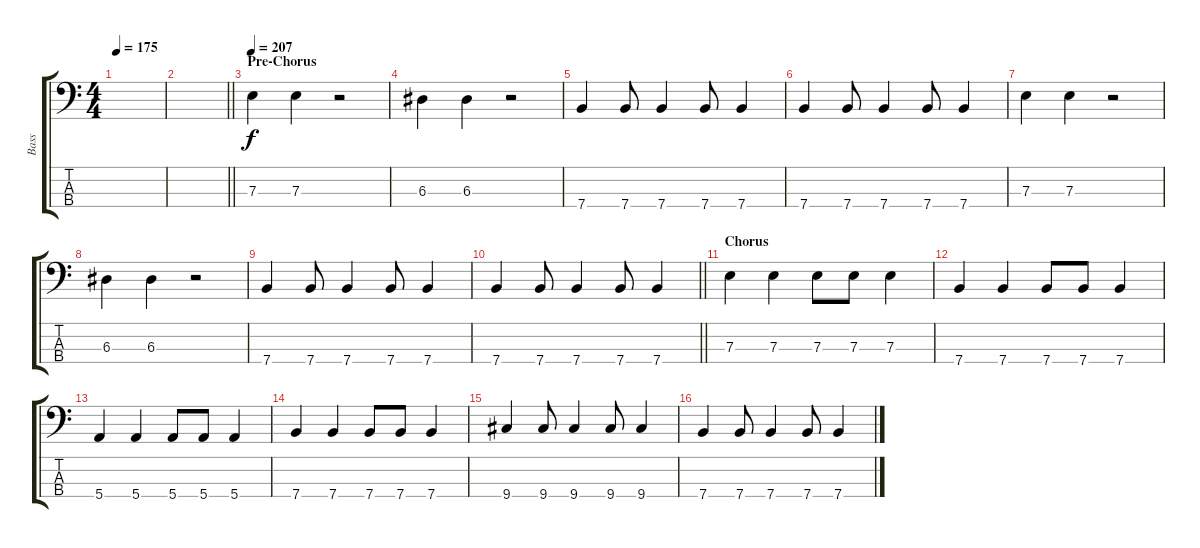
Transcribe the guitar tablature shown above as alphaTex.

\track ("Bass" "Bass") {instrument electricbasspick}
\staff {score tabs}
\tuning (G2 D2 A1 E1) {hide}
\ts (4 4)
\tempo 175
\clef f4
\ks c
|
\barLineRight lightlight
|
\section ("" "Pre-Chorus")
\tempo 207
7.3.4 7.3.4 r.2 |
6.3.4 6.3.4 r.2 |
7.4.4 7.4.8 7.4.4 7.4.8 7.4.4 |
7.4.4 7.4.8 7.4.4 7.4.8 7.4.4 |
7.3.4 7.3.4 r.2 |
6.3.4 6.3.4 r.2 |
7.4.4 7.4.8 7.4.4 7.4.8 7.4.4 |
\barLineRight lightlight
7.4.4 7.4.8 7.4.4 7.4.8 7.4.4 |
\section ("" "Chorus")
7.3.4 7.3.4 7.3.8 7.3.8 7.3.4 |
7.4.4 7.4.4 7.4.8 7.4.8 7.4.4 |
5.4.4 5.4.4 5.4.8 5.4.8 5.4.4 |
7.4.4 7.4.4 7.4.8 7.4.8 7.4.4 |
9.4.4 9.4.8 9.4.4 9.4.8 9.4.4 |
7.4.4 7.4.8 7.4.4 7.4.8 7.4.4
